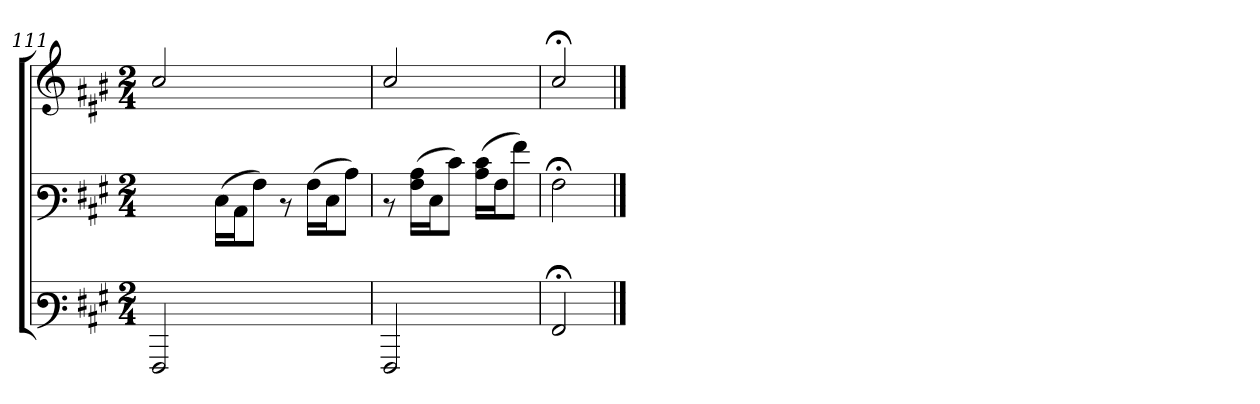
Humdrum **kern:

**kern	**kern	**kern
*part2	*part2	*part1
*staff3	*staff2	*staff1
*I'Pno	*	*I'V
*clefF3	*clefF3	*clefG3
*k[f#c#g#]	*k[f#c#g#]	*k[f#c#g#]
*M2/4	*M2/4	*M2/4
=111	=111	=111
2AAA/	2ryy	2a/
2ryy	(>16E\LL	2ryy
.	16C#\J	.
.	8A\J)	.
.	8rD	.
.	(>16A\LL	.
.	16E\J	.
8ryy	8c#\J)	8ryy
=112	=112	=112
2AAA/	8rD	2a/
.	(>16A\ 16c#\LL	.
.	16E\J	.
.	8e\J)	.
.	(>16c#\ 16e\LL	.
.	16A\J	.
8ryy	8a\J)	8ryy
=113	=113	=113
2AA;</	2A;<\	2a;</
==	==	==
*-	*-	*-
